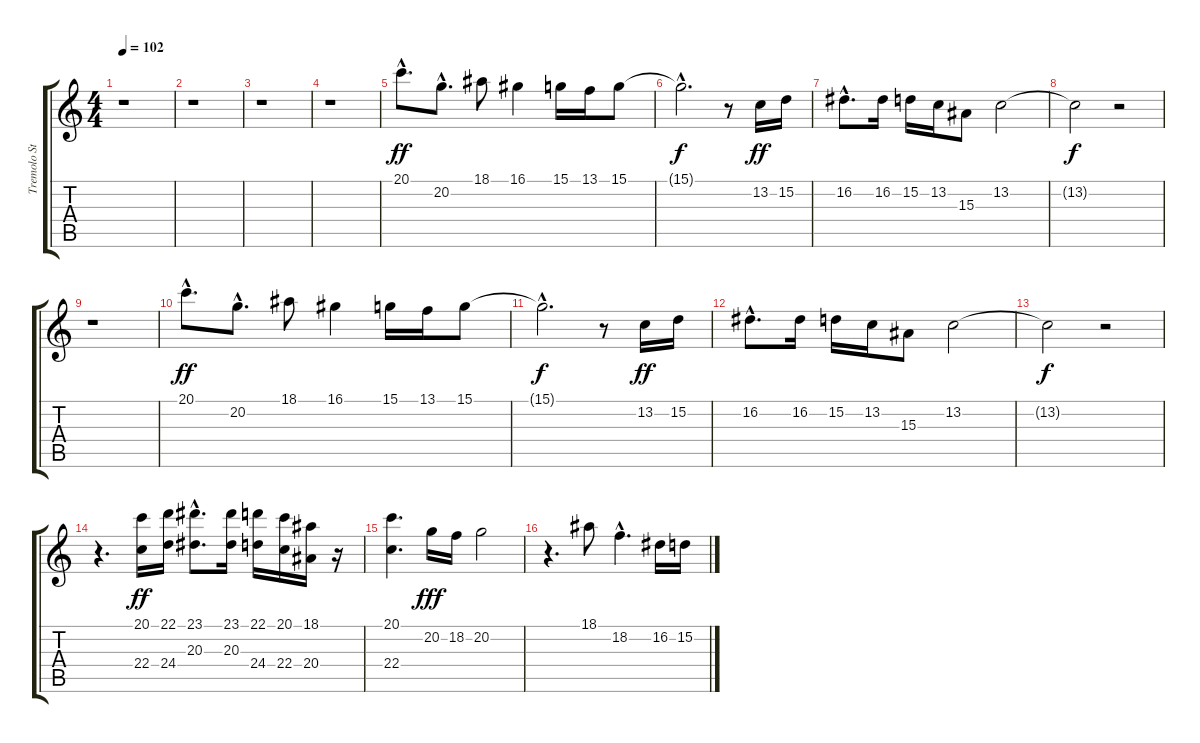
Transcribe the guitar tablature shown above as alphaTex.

\track ("Tremolo Strings     " "Tremolo St") {instrument tremolostrings}
\staff {score tabs}
\tuning (E4 B3 G3 D3 A2 E2) {hide}
\ts (4 4)
\tempo 102
\clef g2
\ks c
r.1{dy ff instrument tremolostrings} |
r.1 |
r.1 |
r.1 |
20.1{hac}.8{d} 20.2{hac}.8{d} 18.1.8 16.1.4 15.1.16 13.1.16 15.1.8 |
15.1{hac t}.2{d dy f} r.8 13.2.16{dy ff} 15.2.16 |
16.2{hac}.8{d} 16.2.16 15.2.16 13.2.16 15.3.8 13.2.2 |
13.2{t}.2{dy f} r.2 |
r.1 |
20.1{hac}.8{d dy ff} 20.2{hac}.8{d} 18.1.8 16.1.4 15.1.16 13.1.16 15.1.8 |
15.1{hac t}.2{d dy f} r.8 13.2.16{dy ff} 15.2.16 |
16.2{hac}.8{d} 16.2.16 15.2.16 13.2.16 15.3.8 13.2.2 |
13.2{t}.2{dy f} r.2 |
r.4{d} (20.1 22.4).16{dy ff} (22.1 24.4).16 (23.1{hac} 20.3{hac}).8{d} (23.1 20.3).16 (22.1 24.4).16 (20.1 22.4).16 (18.1 20.4).16 r.16 |
(20.1 22.4).4{d} 20.2.16{dy fff} 18.2.16 20.2.2 |
r.4{d} 18.1.8 18.2{hac}.4{d} 16.2.16 15.2.16
